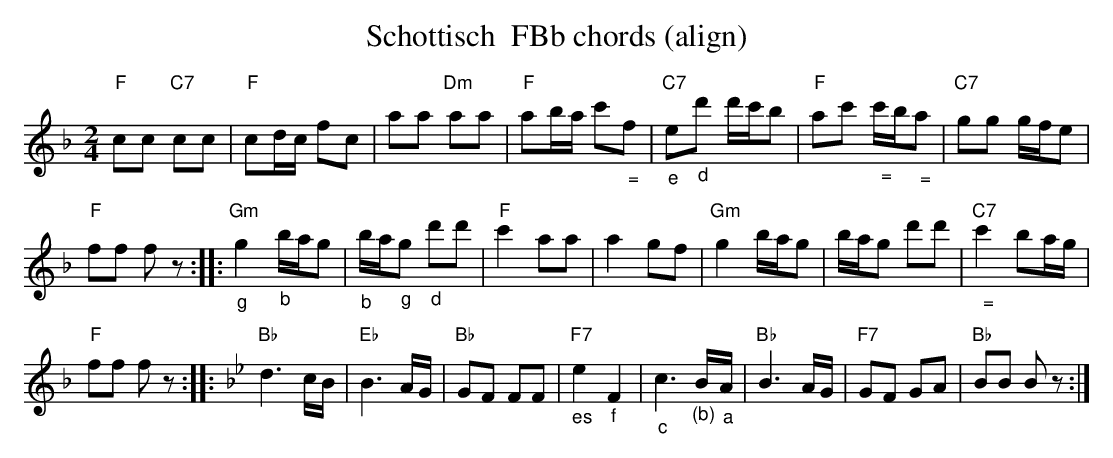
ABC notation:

X:1
T: Schottisch  FBb chords (align)
M:2/4
L:1/16
K:F %%MIDI gchordon
"F"c2c2 "C7"c2c2 | "F"c2dc f2c2 | a2a2 "Dm"a2a2 | "F"a2ba c'2"_ ="f2 | "C7""_e"e2"_d"d'2 d'c'b2 | "F"a2c'2 "_  ="c'b"_ ="a2 | \
"C7"g2g2 gfe2 |
 "F"f2f2 f2z2 :: "Gm""_g"g4"_b"bag2 | "_b"ba"_g"g2 "_d"d'2d'2 | "F"c'4a2a2 | a4g2f2 | \
"Gm"g4bag2 | bag2 d'2d'2 | "C7""_  ="c'4b2ag |
 "F"f2f2 f2z2 :: [K:Bb] "Bb"d6cB | "Eb"B6AG | \
"Bb"G2F2 F2F2 | "F7""_es"e4"_f"F4 | "_c"c6"_(b)"B"_a"A | "Bb"B6AG | "F7"G2F2 G2A2 | "Bb"B2B2 B2z2 :|
